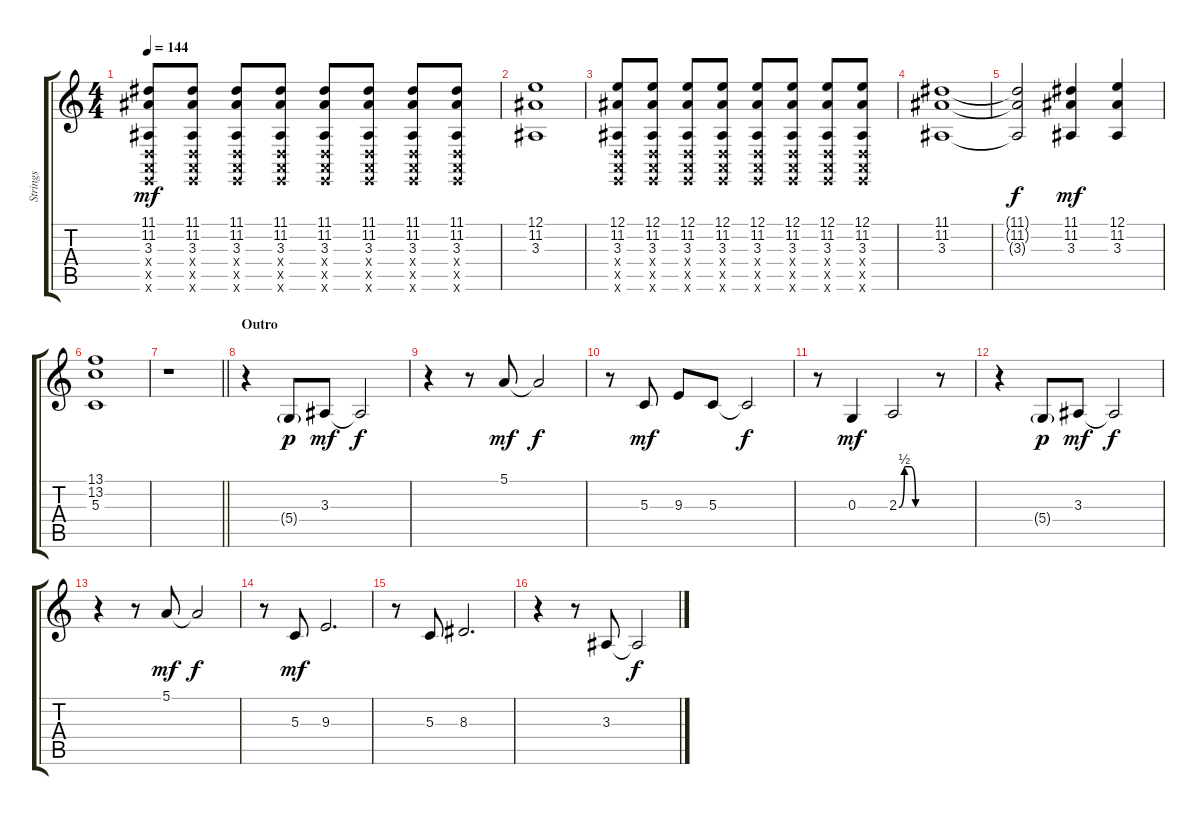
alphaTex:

\track ("Strings" "Strings") {instrument stringensemble1}
\staff {score tabs}
\tuning (E4 B3 G3 D3 A2 E2) {hide}
\ts (4 4)
\tempo 144
\clef g2
\ks c
(11.1 11.2 3.3 0.4{x} 0.5{x} 0.6{x}).8{dy mf} (11.1 11.2 3.3 0.4{x} 0.5{x} 0.6{x}).8 (11.1 11.2 3.3 0.4{x} 0.5{x} 0.6{x}).8 (11.1 11.2 3.3 0.4{x} 0.5{x} 0.6{x}).8 (11.1 11.2 3.3 0.4{x} 0.5{x} 0.6{x}).8 (11.1 11.2 3.3 0.4{x} 0.5{x} 0.6{x}).8 (11.1 11.2 3.3 0.4{x} 0.5{x} 0.6{x}).8 (11.1 11.2 3.3 0.4{x} 0.5{x} 0.6{x}).8 |
(12.1 11.2 3.3).1 |
(12.1 11.2 3.3 0.4{x} 0.5{x} 0.6{x}).8 (12.1 11.2 3.3 0.4{x} 0.5{x} 0.6{x}).8 (12.1 11.2 3.3 0.4{x} 0.5{x} 0.6{x}).8 (12.1 11.2 3.3 0.4{x} 0.5{x} 0.6{x}).8 (12.1 11.2 3.3 0.4{x} 0.5{x} 0.6{x}).8 (12.1 11.2 3.3 0.4{x} 0.5{x} 0.6{x}).8 (12.1 11.2 3.3 0.4{x} 0.5{x} 0.6{x}).8 (12.1 11.2 3.3 0.4{x} 0.5{x} 0.6{x}).8 |
(11.1 11.2 3.3).1 |
(11.1{t} 11.2{t} 3.3{t}).2{dy f} (11.1 11.2 3.3).4{dy mf} (12.1 11.2 3.3).4 |
(13.1 13.2 5.3).1 |
\barLineRight lightlight
r.1 |
\section ("" "Outro")
r.4{volume 10 instrument violin} 5.4{g}.8{dy p} 3.3.8{dy mf} 3.3{t}.2{dy f} |
r.4 r.8 5.1.8{dy mf} 5.1{t}.2{dy f} |
r.8 5.3.8{dy mf} 9.3.8 5.3.8 5.3{t}.2{dy f} |
r.8 0.3.4{dy mf} 2.3{be (custom 0 0 10 2 20 2 30 0 60 0)}.2 r.8 |
r.4 5.4{g}.8{dy p} 3.3.8{dy mf} 3.3{t}.2{dy f} |
r.4 r.8 5.1.8{dy mf} 5.1{t}.2{dy f} |
r.8 5.3.8{dy mf} 9.3.2{d} |
r.8 5.3.8 8.3.2{d} |
r.4{volume 5} r.8 3.3.8 3.3{t}.2{dy f}
